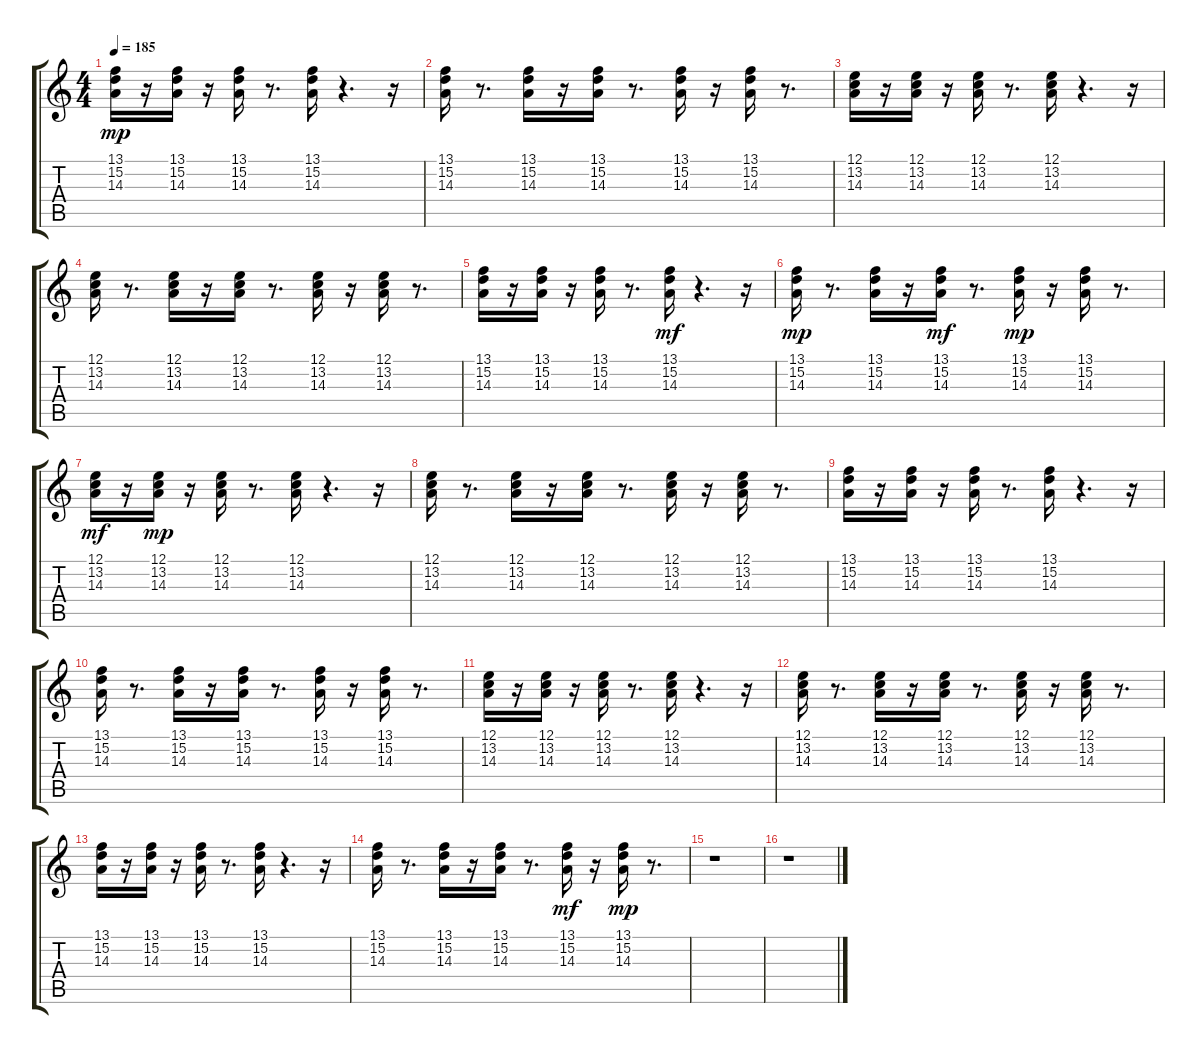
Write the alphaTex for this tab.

\track "" {instrument brasssection}
\staff {score tabs}
\tuning (E4 B3 G3 D3 A2 E2) {hide}
\ts (4 4)
\tempo 185
\clef g2
\ks c
(13.1 15.2 14.3).16{dy mp} r.16 (13.1 15.2 14.3).16 r.16 (13.1 15.2 14.3).16 r.8{d} (13.1 15.2 14.3).16 r.4{d} r.16 |
(13.1 15.2 14.3).16 r.8{d} (13.1 15.2 14.3).16 r.16 (13.1 15.2 14.3).16 r.8{d} (13.1 15.2 14.3).16 r.16 (13.1 15.2 14.3).16 r.8{d} |
(12.1 13.2 14.3).16 r.16 (12.1 13.2 14.3).16 r.16 (12.1 13.2 14.3).16 r.8{d} (12.1 13.2 14.3).16 r.4{d} r.16 |
(12.1 13.2 14.3).16 r.8{d} (12.1 13.2 14.3).16 r.16 (12.1 13.2 14.3).16 r.8{d} (12.1 13.2 14.3).16 r.16 (12.1 13.2 14.3).16 r.8{d} |
(13.1 15.2 14.3).16 r.16 (13.1 15.2 14.3).16 r.16 (13.1 15.2 14.3).16 r.8{d} (13.1 15.2 14.3).16{dy mf} r.4{d} r.16 |
(13.1 15.2 14.3).16{dy mp} r.8{d} (13.1 15.2 14.3).16 r.16 (13.1 15.2 14.3).16{dy mf} r.8{d} (13.1 15.2 14.3).16{dy mp} r.16 (13.1 15.2 14.3).16 r.8{d} |
(12.1 13.2 14.3).16{dy mf} r.16 (12.1 13.2 14.3).16{dy mp} r.16 (12.1 13.2 14.3).16 r.8{d} (12.1 13.2 14.3).16 r.4{d} r.16 |
(12.1 13.2 14.3).16 r.8{d} (12.1 13.2 14.3).16 r.16 (12.1 13.2 14.3).16 r.8{d} (12.1 13.2 14.3).16 r.16 (12.1 13.2 14.3).16 r.8{d} |
(13.1 15.2 14.3).16 r.16 (13.1 15.2 14.3).16 r.16 (13.1 15.2 14.3).16 r.8{d} (13.1 15.2 14.3).16 r.4{d} r.16 |
(13.1 15.2 14.3).16 r.8{d} (13.1 15.2 14.3).16 r.16 (13.1 15.2 14.3).16 r.8{d} (13.1 15.2 14.3).16 r.16 (13.1 15.2 14.3).16 r.8{d} |
(12.1 13.2 14.3).16 r.16 (12.1 13.2 14.3).16 r.16 (12.1 13.2 14.3).16 r.8{d} (12.1 13.2 14.3).16 r.4{d} r.16 |
(12.1 13.2 14.3).16 r.8{d} (12.1 13.2 14.3).16 r.16 (12.1 13.2 14.3).16 r.8{d} (12.1 13.2 14.3).16 r.16 (12.1 13.2 14.3).16 r.8{d} |
(13.1 15.2 14.3).16 r.16 (13.1 15.2 14.3).16 r.16 (13.1 15.2 14.3).16 r.8{d} (13.1 15.2 14.3).16 r.4{d} r.16 |
(13.1 15.2 14.3).16 r.8{d} (13.1 15.2 14.3).16 r.16 (13.1 15.2 14.3).16 r.8{d} (13.1 15.2 14.3).16{dy mf} r.16 (13.1 15.2 14.3).16{dy mp} r.8{d} |
r.1 |
r.1
